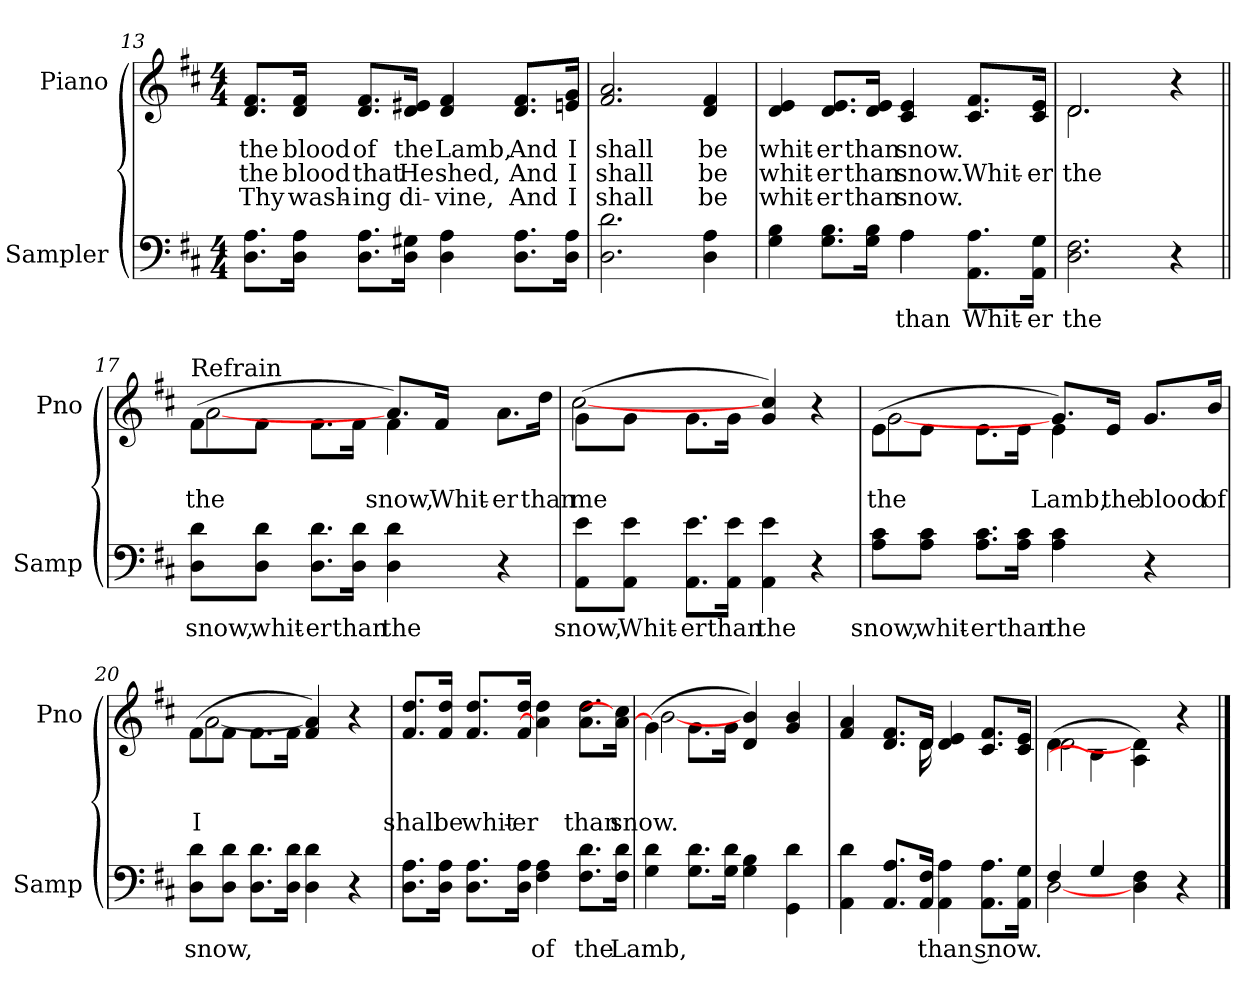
**kern	**text	**kern	**text	**text	**text
*part2	*part2	*part1	*part1	*part1	*part1
*staff2	*staff2	*staff1	*staff1	*staff1	*staff1
*I"Sampler	*	*I"Piano	*	*	*
*I'Samp	*	*I'Pno	*	*	*
*clefF4	*	*clefG2	*	*	*
*k[f#c#]	*	*k[f#c#]	*	*	*
*D:	*	*D:	*	*	*
*M4/4	*	*M4/4	*	*	*
=13	=13	=13	=13	=13	=13
8.D\ 8.A\L	.	8.d/ 8.f#/L	the	the	Thy
16D\ 16A\Jk	.	16d/ 16f#/Jk	blood	blood	wash-
8.D\ 8.A\L	.	8.d/ 8.f#/L	of	that	-ing
16D\ 16G#X\Jk	.	16d/ 16e#X/Jk	the	He	di-
4D 4A	.	4d 4f#	Lamb,	shed,	-vine,
8.D\ 8.A\L	.	8.d/ 8.f#/L	And	And	And
16D\ 16A\Jk	.	16en/ 16g/Jk	I	I	I
=14	=14	=14	=14	=14	=14
2.D 2.d	.	2.f# 2.a	shall	shall	shall
4D 4A	.	4d 4f#	be	be	be
=15	=15	=15	=15	=15	=15
*^	*	*	*	*	*
4G 4B	2ryy	.	4d 4e	whit-	whit-	whit-
8.G\ 8.B\L	.	.	8.d/ 8.e/L	-er	-er	-er
16G\ 16B\Jk	.	.	16d/ 16e/Jk	than	than	than
4A\	4A	than	4c# 4e	snow.	snow.	snow.
8.AA\ 8.A\L	4ryy	Whit-	8.c#/ 8.f#/L	.	Whit-	.
16AA\ 16G\Jk	.	-er	16c#/ 16e/Jk	.	-er	.
*v	*v	*	*	*	*	*
=16	=16	=16	=16	=16	=16
*	*	*^	*	*	*
2.D 2.F#	the	2.d/	2.d	.	the	.
4r	.	4r	4ryy	.	.	.
=17||	=17||	=17||	=17||	=17||	=17||	=17||
!	!	!LO:TX:t=Refrain	!	!	!	!
8D\ 8d\L	snow,	(8f#\L	[2a	.	the	.
8D\ 8d\J	whit-	8f#\J	.	.	.	.
8.D\ 8.d\L	-er	8.f#\L	.	.	.	.
16D\ 16d\Jk	than	16f#\Jk	.	.	.	.
4D 4d	the	8.a/L)	4f#	.	snow,	.
.	.	16f#/Jk	.	.	Whit-	.
4r	.	8.a\L	4ryy	.	-er	.
.	.	16dd\Jk	.	.	than	.
=18	=18	=18	=18	=18	=18	=18
8AA\ 8e\L	snow,	(8g\L	[2cc#	.	me	.
8AA\ 8e\J	Whit-	8g\J	.	.	.	.
8.AA\ 8.e\L	-er	8.g\L	.	.	.	.
16AA\ 16e\Jk	than	16g\Jk	.	.	.	.
4AA 4e	the	4g 4cc#)	2ryy	.	.	.
4r	.	4r	.	.	.	.
=19	=19	=19	=19	=19	=19	=19
8A\ 8c#\L	snow,	(8e\L	[2g	.	the	.
8A\ 8c#\J	whit-	8e\J	.	.	.	.
8.A\ 8.c#\L	-er	8.e\L	.	.	.	.
16A\ 16c#\Jk	than	16e\Jk	.	.	.	.
4A 4c#	the	8.g/L)	4e	.	Lamb,	.
.	.	16e/Jk	.	.	the	.
4r	.	8.g/L	4ryy	.	blood	.
.	.	16b/Jk	.	.	of	.
=20	=20	=20	=20	=20	=20	=20
8D\ 8d\L	snow,	(8f#\L	[2a	.	I	.
8D\ 8d\J	.	8f#\J	.	.	.	.
8.D\ 8.d\L	.	8.f#\L	.	.	.	.
16D\ 16d\Jk	.	16f#\Jk	.	.	.	.
4D 4d	.	4f# 4a])	2ryy	.	.	.
4r	.	4r	.	.	.	.
*	*	*v	*v	*	*	*
=21	=21	=21	=21	=21	=21
8.D\ 8.A\L	.	8.f#/ 8.dd/L	.	shall	.
16D\ 16A\Jk	.	16f#/ 16dd/Jk	.	be	.
8.D\ 8.A\L	.	8.f#/ 8.dd/L	.	whit-	.
16D\ 16A\Jk	.	16f#/ 16dd/Jk	.	-er	.
4F# 4A	of	4a] 4dd	.	.	.
8.F#\ 8.d\L	the	8.a\ 8.dd\L	.	than	.
16F#\ 16d\Jk	Lamb,	16a\ 16cc#]\Jk	.	snow.	.
=22	=22	=22	=22	=22	=22
*	*	*^	*	*	*
4G 4d	.	(4g\]	[2b	.	.	.
8.G\ 8.d\L	.	8.g\L	.	.	.	.
16G\ 16d\Jk	.	16g\Jk	.	.	.	.
4G 4B	.	4d 4b)	2ryy	.	.	.
4GG 4d	.	4g 4b	.	.	.	.
=23	=23	=23	=23	=23	=23	=23
4AA 4d	.	4f# 4a	4..ryy	.	.	.
8.AA/ 8.A/L	.	8.d/ 8.f#/L	.	.	.	.
16AA/ 16F#/Jk	.	16d/Jk	16d	.	.	.
4AA 4A	than snow.	4d 4e	2ryy	.	.	.
8.AA\ 8.A\L	.	8.c#/ 8.f#/L	.	.	.	.
16AA\ 16G\Jk	.	16c#/ 16e/Jk	.	.	.	.
=24	=24	=24	=24	=24	=24	=24
*^	*	*	*	*	*	*
4F#/	[2D	.	(4d\	[2d	.	.	.
4G/	.	.	4B\]	.	.	.	.
4D 4F#	2ryy	.	4A\ 4d\)	2ryy	.	.	.
4r	.	.	4r	.	.	.	.
*v	*v	*	*	*	*	*	*
*	*	*v	*v	*	*	*
==	==	==	==	==	==
*-	*-	*-	*-	*-	*-
